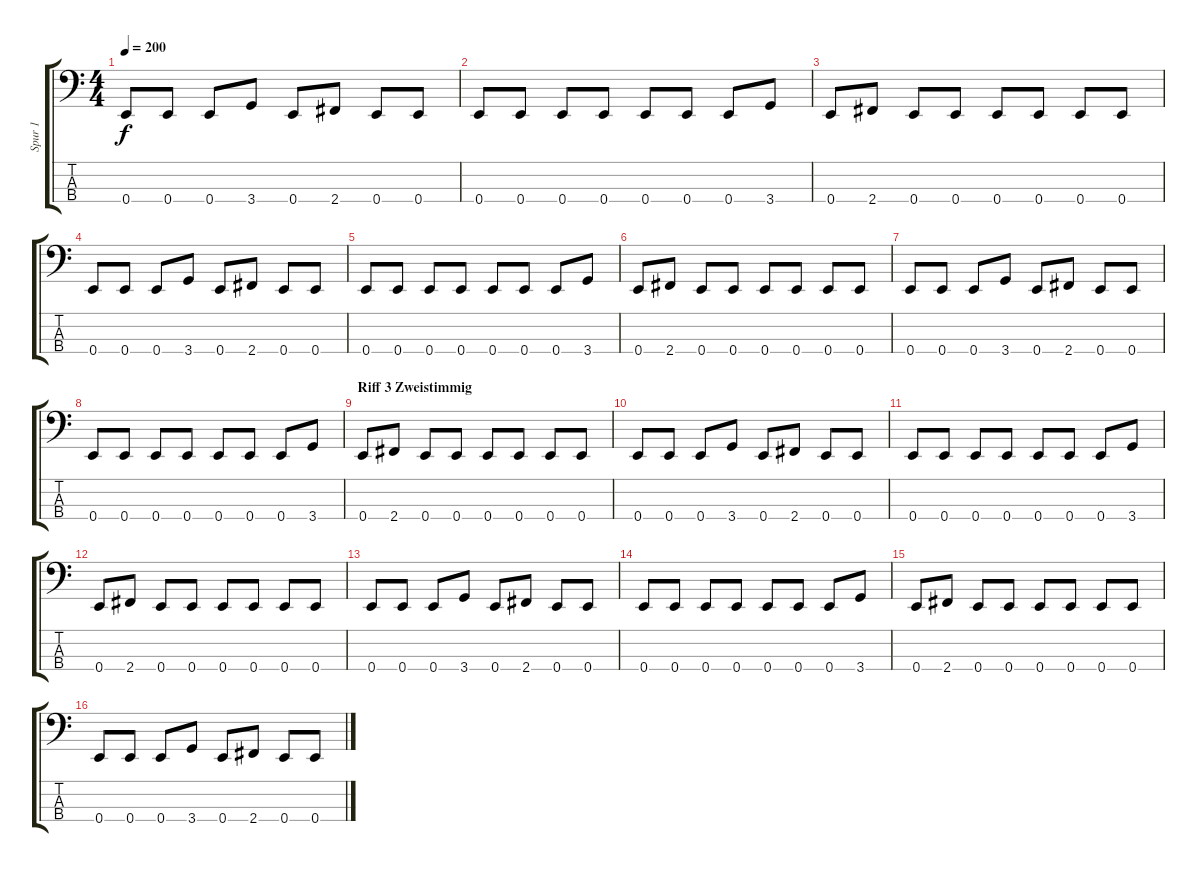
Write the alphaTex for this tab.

\track ("Spur 1" "Spur 1") {instrument electricbasspick}
\staff {score tabs}
\tuning (G2 D2 A1 E1) {hide}
\ts (4 4)
\tempo 200
\clef f4
\ks c
0.4.8{dy f} 0.4.8 0.4.8 3.4.8 0.4.8 2.4.8 0.4.8 0.4.8 |
0.4.8 0.4.8 0.4.8 0.4.8 0.4.8 0.4.8 0.4.8 3.4.8 |
0.4.8 2.4.8 0.4.8 0.4.8 0.4.8 0.4.8 0.4.8 0.4.8 |
0.4.8 0.4.8 0.4.8 3.4.8 0.4.8 2.4.8 0.4.8 0.4.8 |
0.4.8 0.4.8 0.4.8 0.4.8 0.4.8 0.4.8 0.4.8 3.4.8 |
0.4.8 2.4.8 0.4.8 0.4.8 0.4.8 0.4.8 0.4.8 0.4.8 |
0.4.8 0.4.8 0.4.8 3.4.8 0.4.8 2.4.8 0.4.8 0.4.8 |
0.4.8 0.4.8 0.4.8 0.4.8 0.4.8 0.4.8 0.4.8 3.4.8 |
\section ("" "Riff 3 Zweistimmig")
0.4.8 2.4.8 0.4.8 0.4.8 0.4.8 0.4.8 0.4.8 0.4.8 |
0.4.8 0.4.8 0.4.8 3.4.8 0.4.8 2.4.8 0.4.8 0.4.8 |
0.4.8 0.4.8 0.4.8 0.4.8 0.4.8 0.4.8 0.4.8 3.4.8 |
0.4.8 2.4.8 0.4.8 0.4.8 0.4.8 0.4.8 0.4.8 0.4.8 |
0.4.8 0.4.8 0.4.8 3.4.8 0.4.8 2.4.8 0.4.8 0.4.8 |
0.4.8 0.4.8 0.4.8 0.4.8 0.4.8 0.4.8 0.4.8 3.4.8 |
0.4.8 2.4.8 0.4.8 0.4.8 0.4.8 0.4.8 0.4.8 0.4.8 |
0.4.8 0.4.8 0.4.8 3.4.8 0.4.8 2.4.8 0.4.8 0.4.8
